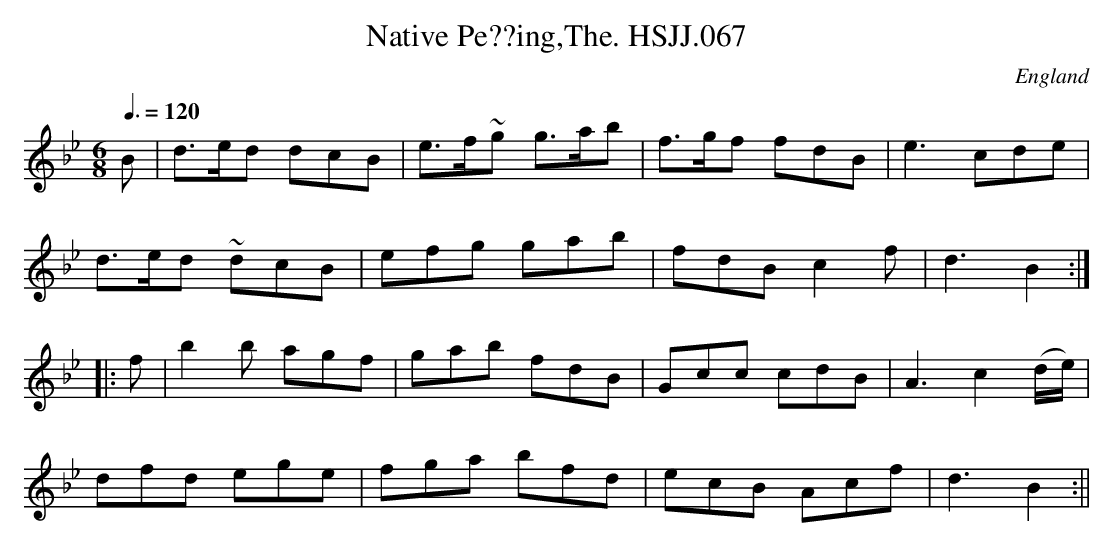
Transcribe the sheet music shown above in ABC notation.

X:1
T:Native Pe??ing,The. HSJJ.067
L:1/8
M:6/8
O:England
Q:3/8=120
K:Bb
B|d>ed dcB|e>f~g g>ab|f>gf fdB|e3cde|!
d>ed ~dcB|efg gab|fdBc2f|d3B2:|!
|:f|b2b agf| gab fdB|Gcc cdB|A3c2(d/e/)|!
dfd ege|fga bfd|ecB Acf|d3B2:||
